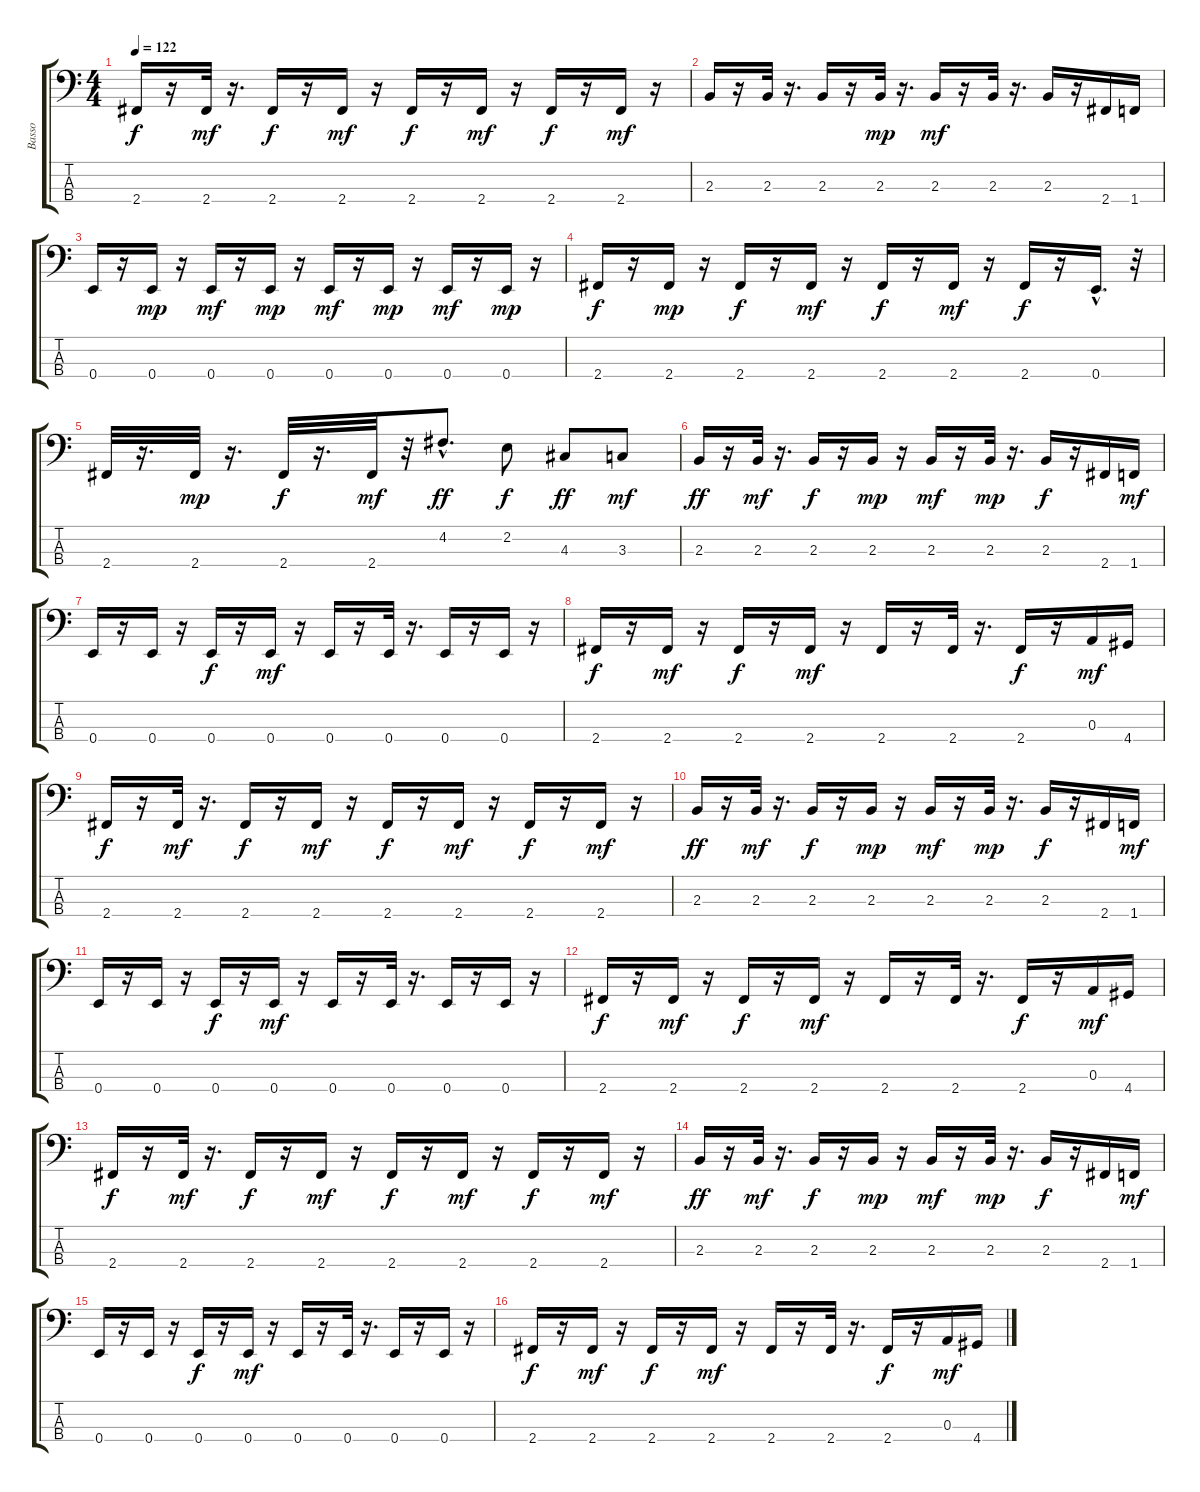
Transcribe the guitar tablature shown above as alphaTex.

\track ("Basso" "Basso") {instrument fretlessbass}
\staff {score tabs}
\tuning (G2 D2 A1 E1) {hide}
\ts (4 4)
\tempo 122
\clef f4
\ks c
2.4.16{dy f} r.16 2.4.32{dy mf} r.16{d} 2.4.16{dy f} r.16 2.4.16{dy mf} r.16 2.4.16{dy f} r.16 2.4.16{dy mf} r.16 2.4.16{dy f} r.16 2.4.16{dy mf} r.16 |
2.3.16 r.16 2.3.32 r.16{d} 2.3.16 r.16 2.3.32{dy mp} r.16{d} 2.3.16{dy mf} r.16 2.3.32 r.16{d} 2.3.16 r.16 2.4.16 1.4.16 |
0.4.16 r.16 0.4.16{dy mp} r.16 0.4.16{dy mf} r.16 0.4.16{dy mp} r.16 0.4.16{dy mf} r.16 0.4.16{dy mp} r.16 0.4.16{dy mf} r.16 0.4.16{dy mp} r.16 |
2.4.16{dy f} r.16 2.4.16{dy mp} r.16 2.4.16{dy f} r.16 2.4.16{dy mf} r.16 2.4.16{dy f} r.16 2.4.16{dy mf} r.16 2.4.16{dy f} r.16 0.4{hac}.16{d} r.32 |
2.4.32 r.16{d} 2.4.32{dy mp} r.16{d} 2.4.32{dy f} r.16{d} 2.4.32{dy mf} r.32 4.2{hac}.8{d dy ff} 2.2.8{dy f} 4.3.8{dy ff} 3.3.8{dy mf} |
2.3.16{dy ff} r.16 2.3.32{dy mf} r.16{d} 2.3.16{dy f} r.16 2.3.16{dy mp} r.16 2.3.16{dy mf} r.16 2.3.32{dy mp} r.16{d} 2.3.16{dy f} r.16 2.4.16 1.4.16{dy mf} |
0.4.16 r.16 0.4.16 r.16 0.4.16{dy f} r.16 0.4.16{dy mf} r.16 0.4.16 r.16 0.4.32 r.16{d} 0.4.16 r.16 0.4.16 r.16 |
2.4.16{dy f} r.16 2.4.16{dy mf} r.16 2.4.16{dy f} r.16 2.4.16{dy mf} r.16 2.4.16 r.16 2.4.32 r.16{d} 2.4.16{dy f} r.16 0.3.16{dy mf} 4.4.16 |
2.4.16{dy f} r.16 2.4.32{dy mf} r.16{d} 2.4.16{dy f} r.16 2.4.16{dy mf} r.16 2.4.16{dy f} r.16 2.4.16{dy mf} r.16 2.4.16{dy f} r.16 2.4.16{dy mf} r.16 |
2.3.16{dy ff} r.16 2.3.32{dy mf} r.16{d} 2.3.16{dy f} r.16 2.3.16{dy mp} r.16 2.3.16{dy mf} r.16 2.3.32{dy mp} r.16{d} 2.3.16{dy f} r.16 2.4.16 1.4.16{dy mf} |
0.4.16 r.16 0.4.16 r.16 0.4.16{dy f} r.16 0.4.16{dy mf} r.16 0.4.16 r.16 0.4.32 r.16{d} 0.4.16 r.16 0.4.16 r.16 |
2.4.16{dy f} r.16 2.4.16{dy mf} r.16 2.4.16{dy f} r.16 2.4.16{dy mf} r.16 2.4.16 r.16 2.4.32 r.16{d} 2.4.16{dy f} r.16 0.3.16{dy mf} 4.4.16 |
2.4.16{dy f} r.16 2.4.32{dy mf} r.16{d} 2.4.16{dy f} r.16 2.4.16{dy mf} r.16 2.4.16{dy f} r.16 2.4.16{dy mf} r.16 2.4.16{dy f} r.16 2.4.16{dy mf} r.16 |
2.3.16{dy ff} r.16 2.3.32{dy mf} r.16{d} 2.3.16{dy f} r.16 2.3.16{dy mp} r.16 2.3.16{dy mf} r.16 2.3.32{dy mp} r.16{d} 2.3.16{dy f} r.16 2.4.16 1.4.16{dy mf} |
0.4.16 r.16 0.4.16 r.16 0.4.16{dy f} r.16 0.4.16{dy mf} r.16 0.4.16 r.16 0.4.32 r.16{d} 0.4.16 r.16 0.4.16 r.16 |
2.4.16{dy f} r.16 2.4.16{dy mf} r.16 2.4.16{dy f} r.16 2.4.16{dy mf} r.16 2.4.16 r.16 2.4.32 r.16{d} 2.4.16{dy f} r.16 0.3.16{dy mf} 4.4.16
